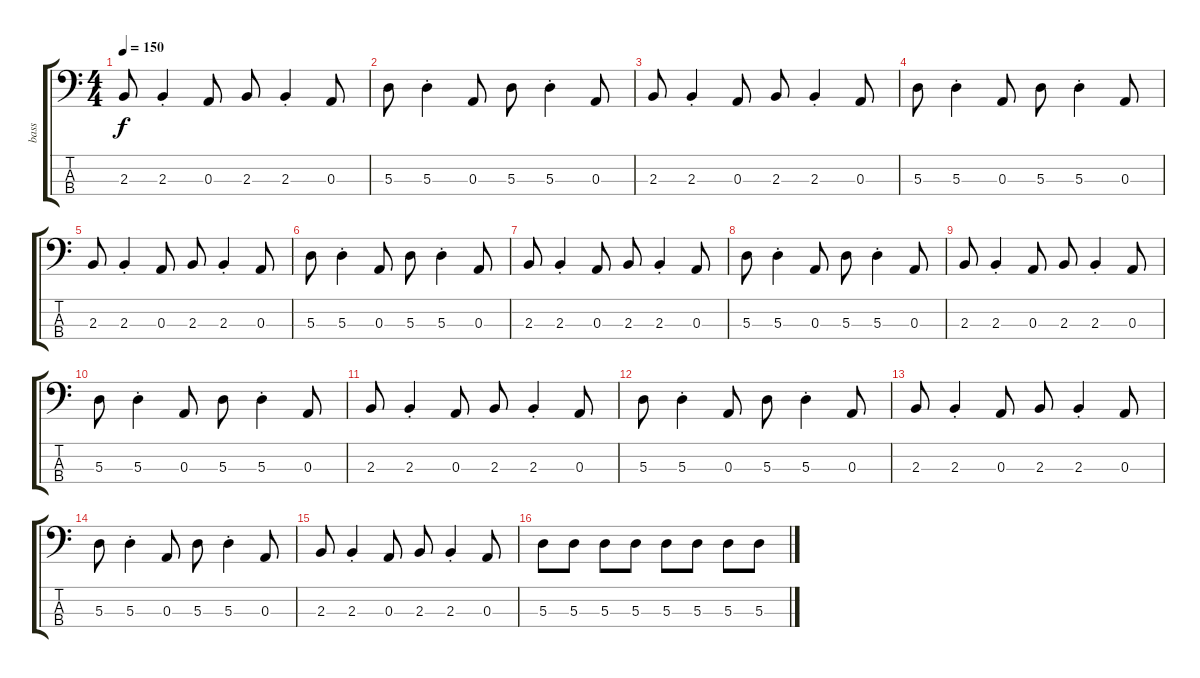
\track ("bass" "bass") {instrument electricbassfinger}
\staff {score tabs}
\tuning (G2 D2 A1 E1) {hide}
\ts (4 4)
\tempo 150
\clef f4
\ks c
2.3.8{dy f} 2.3{st}.4 0.3.8 2.3.8 2.3{st}.4 0.3.8 |
5.3.8 5.3{st}.4 0.3.8 5.3.8 5.3{st}.4 0.3.8 |
2.3.8 2.3{st}.4 0.3.8 2.3.8 2.3{st}.4 0.3.8 |
5.3.8 5.3{st}.4 0.3.8 5.3.8 5.3{st}.4 0.3.8 |
2.3.8 2.3{st}.4 0.3.8 2.3.8 2.3{st}.4 0.3.8 |
5.3.8 5.3{st}.4 0.3.8 5.3.8 5.3{st}.4 0.3.8 |
2.3.8 2.3{st}.4 0.3.8 2.3.8 2.3{st}.4 0.3.8 |
5.3.8 5.3{st}.4 0.3.8 5.3.8 5.3{st}.4 0.3.8 |
2.3.8 2.3{st}.4 0.3.8 2.3.8 2.3{st}.4 0.3.8 |
5.3.8 5.3{st}.4 0.3.8 5.3.8 5.3{st}.4 0.3.8 |
2.3.8 2.3{st}.4 0.3.8 2.3.8 2.3{st}.4 0.3.8 |
5.3.8 5.3{st}.4 0.3.8 5.3.8 5.3{st}.4 0.3.8 |
2.3.8 2.3{st}.4 0.3.8 2.3.8 2.3{st}.4 0.3.8 |
5.3.8 5.3{st}.4 0.3.8 5.3.8 5.3{st}.4 0.3.8 |
2.3.8 2.3{st}.4 0.3.8 2.3.8 2.3{st}.4 0.3.8 |
5.3.8 5.3.8 5.3.8 5.3.8 5.3.8 5.3.8 5.3.8 5.3.8
